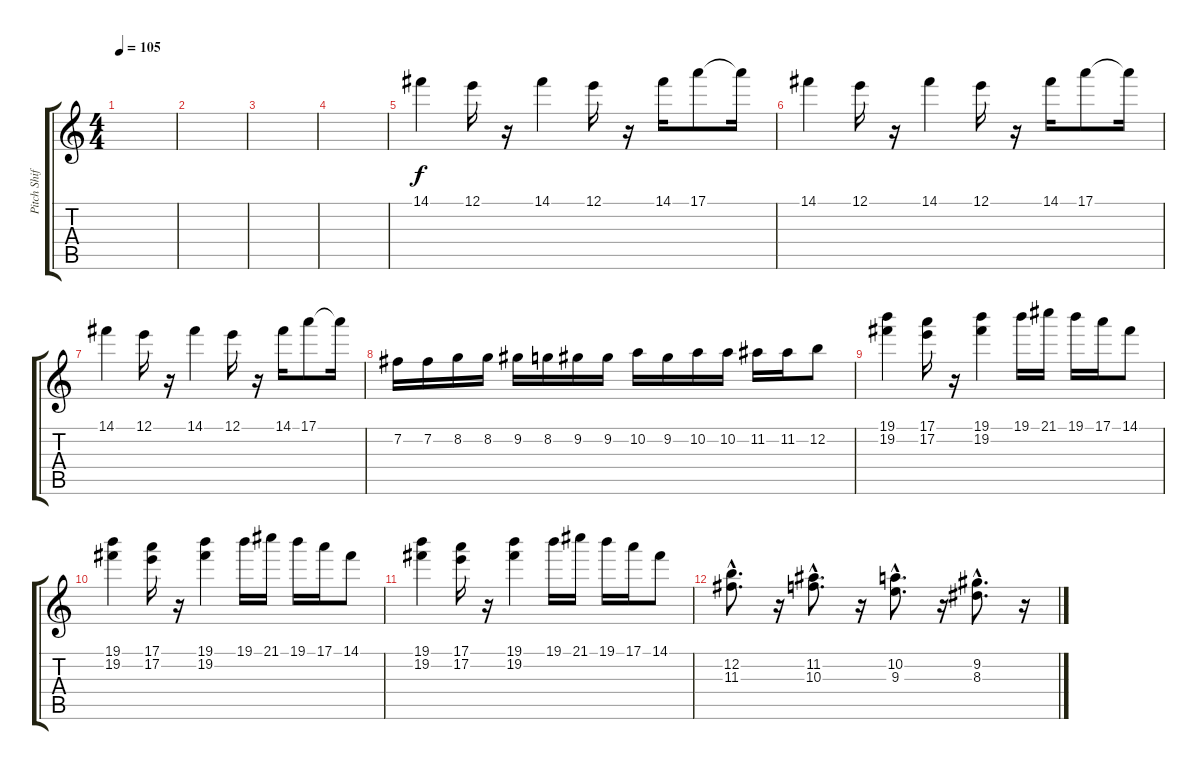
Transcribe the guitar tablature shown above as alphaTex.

\track ("Pitch Shifter" "Pitch Shif") {instrument distortionguitar}
\staff {score tabs}
\tuning (E4 B3 G3 D3 A2 E2) {hide}
\ts (4 4)
\tempo 105
\clef g2
\ks c
|
|
|
|
14.1.4 12.1.16 r.16 14.1.4 12.1.16 r.16 14.1.16 17.1.8 17.1{t}.16 |
14.1.4 12.1.16 r.16 14.1.4 12.1.16 r.16 14.1.16 17.1.8 17.1{t}.16 |
14.1.4 12.1.16 r.16 14.1.4 12.1.16 r.16 14.1.16 17.1.8 17.1{t}.16 |
7.2.16 7.2.16 8.2.16 8.2.16 9.2.16 8.2.16 9.2.16 9.2.16 10.2.16 9.2.16 10.2.16 10.2.16 11.2.16 11.2.16 12.2.8 |
(19.1 19.2).4 (17.1 17.2).16 r.16 (19.1 19.2).4 19.1.16 21.1.16 19.1.16 17.1.16 14.1.8 |
(19.1 19.2).4 (17.1 17.2).16 r.16 (19.1 19.2).4 19.1.16 21.1.16 19.1.16 17.1.16 14.1.8 |
(19.1 19.2).4 (17.1 17.2).16 r.16 (19.1 19.2).4 19.1.16 21.1.16 19.1.16 17.1.16 14.1.8 |
(12.2{hac} 11.3{hac}).8{d} r.16 (11.2{hac} 10.3{hac}).8{d} r.16 (10.2{hac} 9.3{hac}).8{d} r.16 (9.2{hac} 8.3{hac}).8{d} r.16
